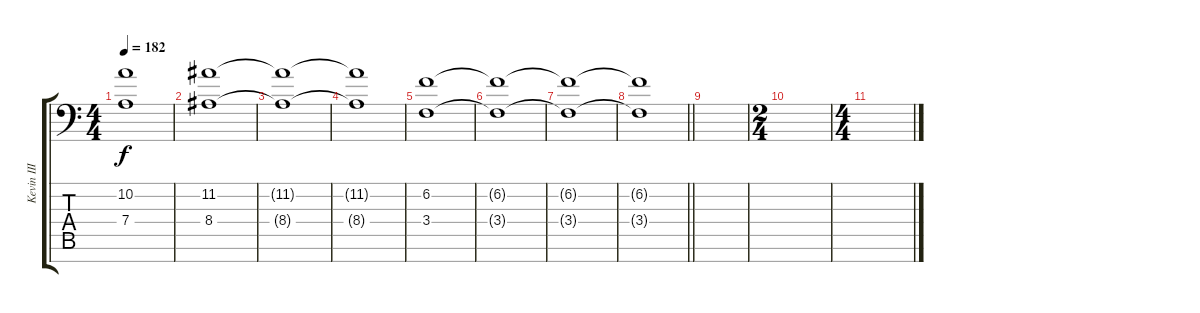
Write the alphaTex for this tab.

\track ("Kevin III" "Kevin III") {instrument choiraahs}
\staff {score tabs}
\tuning (E4 B3 G3 D3 A2 E2 B0) {hide}
\ts (4 4)
\tempo 182
\clef f4
\ks c
(10.2 7.4).1{dy f} |
(11.2 8.4).1 |
(11.2{t} 8.4{t}).1 |
(11.2{t} 8.4{t}).1 |
(6.2 3.4).1 |
(6.2{t} 3.4{t}).1 |
(6.2{t} 3.4{t}).1 |
\barLineRight lightlight
(6.2{t} 3.4{t}).1 |
|
\ts (2 4)
|
\ts (4 4)
